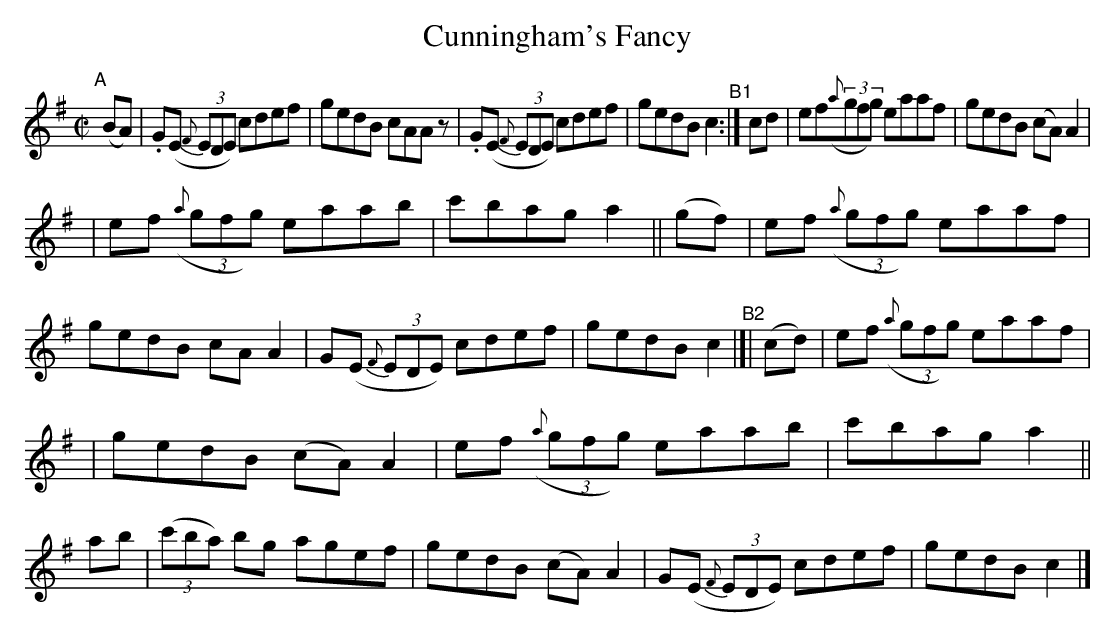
X:1
T: Cunningham's Fancy
M: C|
L: 1/8
K: G
"^A"[|] (BA) |\
.G(E (3{F}EDE) cdef | gedB cAAz | .G(E (3{F}EDE) cdef | gedB c2 "^B1":|\
cd |\
ef((3{a}gfg) eaaf | gedB (cA)A2 |
| ef ((3{a}gfg) eaab | c'bag a2 ||\
(gf) |\
ef ((3{a}gfg) eaaf | gedB cAA2 | G(E (3{F}EDE) cdef | gedB c2 \
"^B2"|[| (cd) | ef ((3{a}gfg) eaaf |
| gedB (cA)A2 | ef ((3{a}gfg) eaab | c'bag a2 || ab |\
(3(c'ba) bg agef | gedB (cA)A2 | G(E (3{F}EDE) cdef | gedB c2 |]
